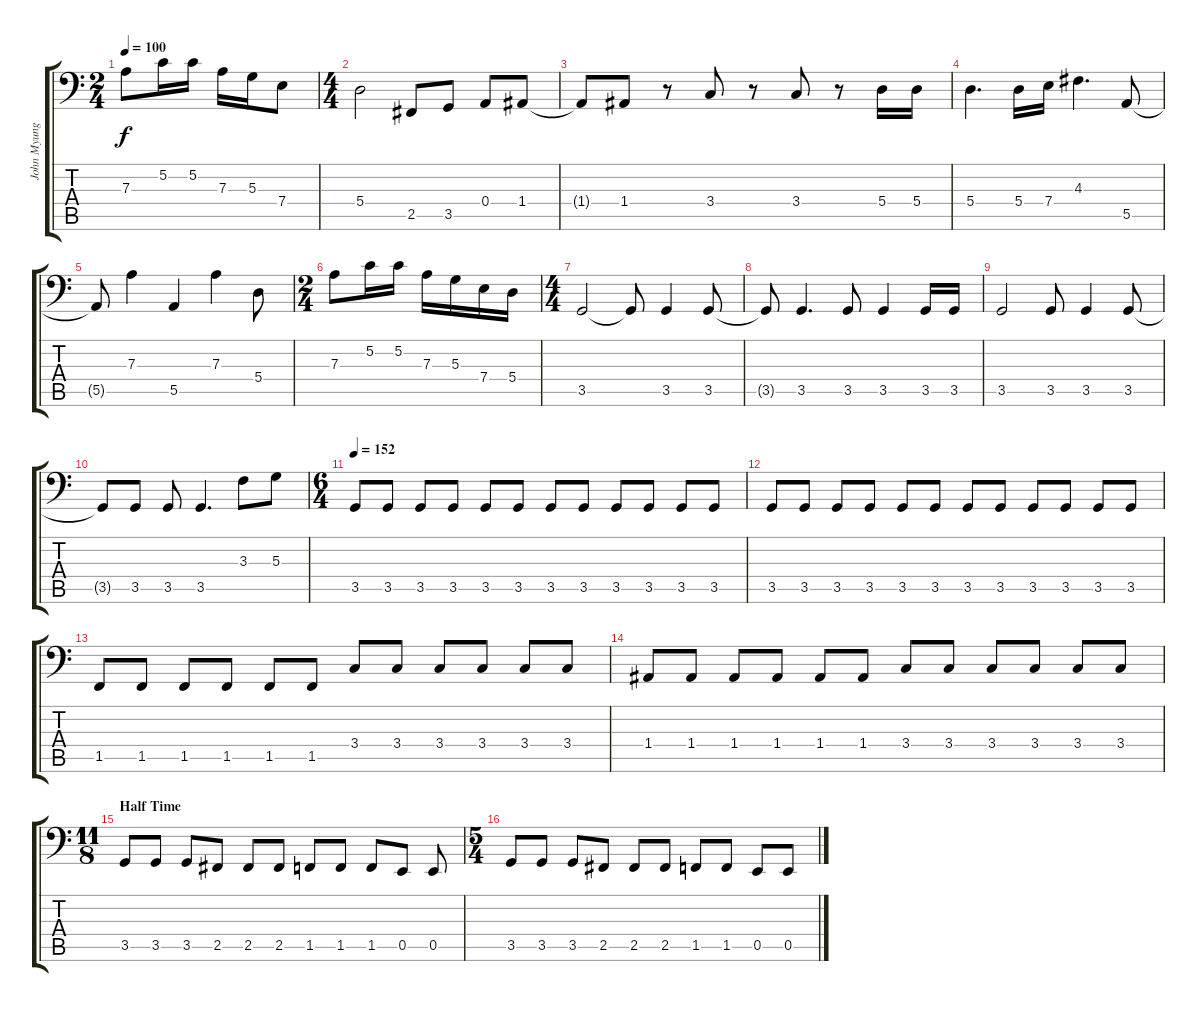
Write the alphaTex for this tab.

\track ("John Myung (Bass)" "John Myung") {instrument electricbassfinger}
\staff {score tabs}
\tuning (C3 G2 D2 A1 E1 B0) {hide}
\ts (2 4)
\tempo 100
\clef f4
\ks c
7.3.8{dy f} 5.2.16 5.2.16 7.3.16 5.3.16 7.4.8 |
\ts (4 4)
5.4.2 2.5.8 3.5.8 0.4.8 1.4.8 |
1.4{t}.8 1.4.8 r.8 3.4.8 r.8 3.4.8 r.8 5.4.16 5.4.16 |
5.4.4{d} 5.4.16 7.4.16 4.3.4{d} 5.5.8 |
5.5{t}.8 7.3.4 5.5.4 7.3.4 5.4.8 |
\ts (2 4)
7.3.8 5.2.16 5.2.16 7.3.16 5.3.16 7.4.16 5.4.16 |
\ts (4 4)
3.5.2 3.5{t}.8 3.5.4 3.5.8 |
3.5{t}.8 3.5.4{d} 3.5.8 3.5.4 3.5.16 3.5.16 |
3.5.2 3.5.8 3.5.4 3.5.8 |
3.5{t}.8 3.5.8 3.5.8 3.5.4{d} 3.3.8 5.3.8 |
\ts (6 4)
\tempo 152
3.5.8 3.5.8 3.5.8 3.5.8 3.5.8 3.5.8 3.5.8 3.5.8 3.5.8 3.5.8 3.5.8 3.5.8 |
3.5.8 3.5.8 3.5.8 3.5.8 3.5.8 3.5.8 3.5.8 3.5.8 3.5.8 3.5.8 3.5.8 3.5.8 |
1.5.8 1.5.8 1.5.8 1.5.8 1.5.8 1.5.8 3.4.8 3.4.8 3.4.8 3.4.8 3.4.8 3.4.8 |
1.4.8 1.4.8 1.4.8 1.4.8 1.4.8 1.4.8 3.4.8 3.4.8 3.4.8 3.4.8 3.4.8 3.4.8 |
\ts (11 8)
\section ("" "Half Time")
3.5.8 3.5.8 3.5.8 2.5.8 2.5.8 2.5.8 1.5.8 1.5.8 1.5.8 0.5.8 0.5.8 |
\ts (5 4)
3.5.8 3.5.8 3.5.8 2.5.8 2.5.8 2.5.8 1.5.8 1.5.8 0.5.8 0.5.8
